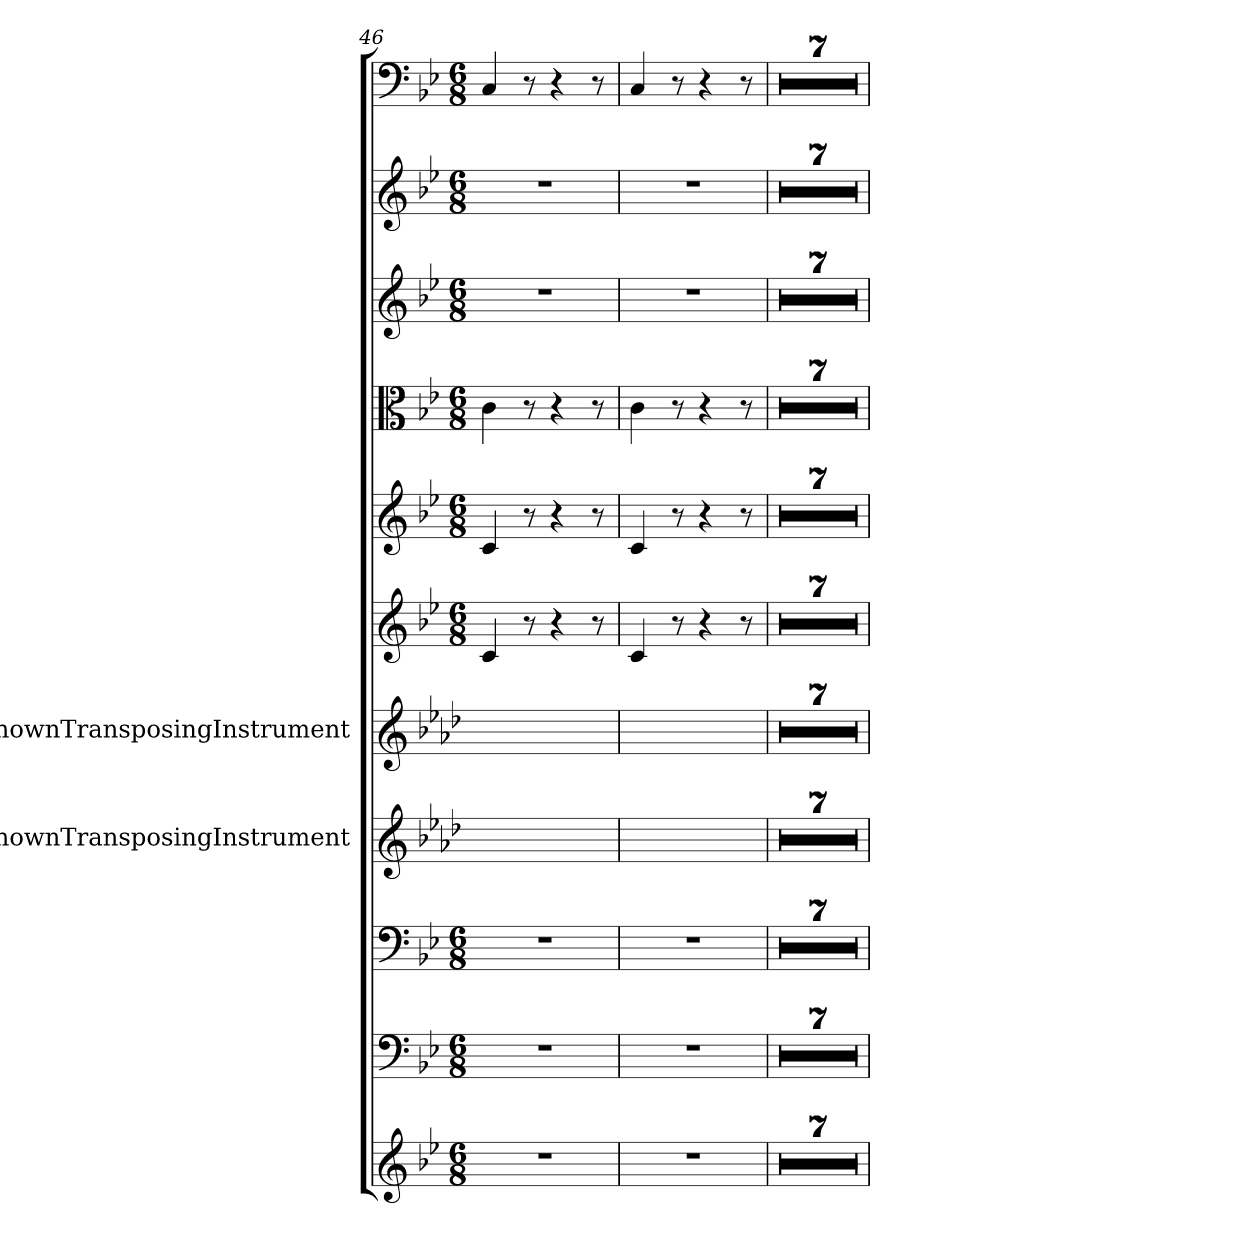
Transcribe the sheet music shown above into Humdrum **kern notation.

**kern	**kern	**kern	**kern	**kern	**kern	**kern	**kern	**kern	**kern	**kern
*part11	*part10	*part9	*part8	*part7	*part6	*part5	*part4	*part3	*part2	*part1
*staff11	*staff10	*staff9	*staff8	*staff7	*staff6	*staff5	*staff4	*staff3	*staff2	*staff1
*	*	*	*I"UnknownTransposingInstrument	*I"UnknownTransposingInstrument	*	*	*	*	*	*
*clefG2	*clefF4	*clefF4	*clefG2	*clefG2	*clefG2	*clefG2	*clefC3	*clefG2	*clefG2	*clefF4
*	*	*	*ITrd-1c-2	*ITrd-1c-2	*	*	*	*	*	*
*k[b-e-]	*k[b-e-]	*k[b-e-]	*k[b-e-]	*k[b-e-]	*k[b-e-]	*k[b-e-]	*k[b-e-]	*k[b-e-]	*k[b-e-]	*k[b-e-]
*B-:	*B-:	*B-:	*	*	*B-:	*B-:	*B-:	*B-:	*B-:	*B-:
*M6/8	*M6/8	*M6/8	*	*	*M6/8	*M6/8	*M6/8	*M6/8	*M6/8	*M6/8
=46	=46	=46	=46	=46	=46	=46	=46	=46	=46	=46
2.r	2.r	2.r	2.r	2.r	4c/	4c/	4c\	2.r	2.r	4C/
.	.	.	.	.	8r	8r	8r	.	.	8r
.	.	.	.	.	4r	4r	4r	.	.	4r
.	.	.	.	.	8r	8r	8r	.	.	8r
=47	=47	=47	=47	=47	=47	=47	=47	=47	=47	=47
2.r	2.r	2.r	2.r	2.r	4c/	4c/	4c\	2.r	2.r	4C/
.	.	.	.	.	8r	8r	8r	.	.	8r
.	.	.	.	.	4r	4r	4r	.	.	4r
.	.	.	.	.	8r	8r	8r	.	.	8r
=48	=48	=48	=48	=48	=48	=48	=48	=48	=48	=48
2.r	2.r	2.r	2.r	2.r	2.r	2.r	2.r	2.r	2.r	2.r
=49	=49	=49	=49	=49	=49	=49	=49	=49	=49	=49
2.r	2.r	2.r	2.r	2.r	2.r	2.r	2.r	2.r	2.r	2.r
=50	=50	=50	=50	=50	=50	=50	=50	=50	=50	=50
2.r	2.r	2.r	2.r	2.r	2.r	2.r	2.r	2.r	2.r	2.r
=51	=51	=51	=51	=51	=51	=51	=51	=51	=51	=51
2.r	2.r	2.r	2.r	2.r	2.r	2.r	2.r	2.r	2.r	2.r
=52	=52	=52	=52	=52	=52	=52	=52	=52	=52	=52
2.r	2.r	2.r	2.r	2.r	2.r	2.r	2.r	2.r	2.r	2.r
=53	=53	=53	=53	=53	=53	=53	=53	=53	=53	=53
2.r	2.r	2.r	2.r	2.r	2.r	2.r	2.r	2.r	2.r	2.r
=54	=54	=54	=54	=54	=54	=54	=54	=54	=54	=54
2.r	2.r	2.r	2.r	2.r	2.r	2.r	2.r	2.r	2.r	2.r
=	=	=	=	=	=	=	=	=	=	=
*-	*-	*-	*-	*-	*-	*-	*-	*-	*-	*-
